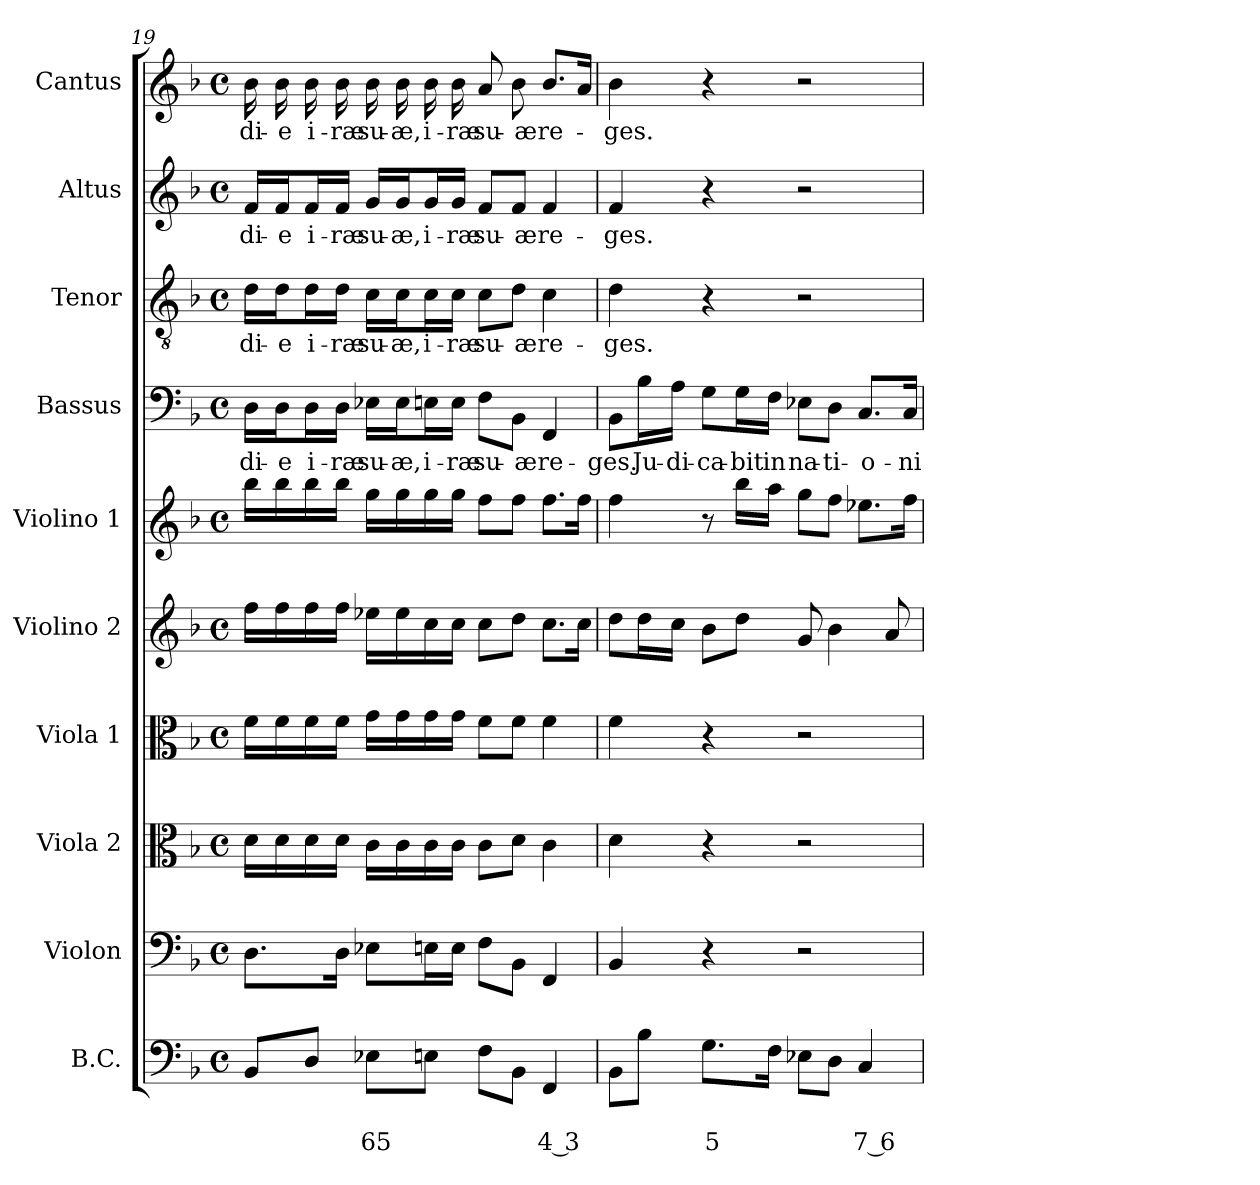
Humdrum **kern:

**kern	**text	**text	**kern	**kern	**kern	**kern	**kern	**kern	**text	**kern	**text	**kern	**text	**kern	**text
*part10	*part10	*part10	*part9	*part8	*part7	*part6	*part5	*part4	*part4	*part3	*part3	*part2	*part2	*part1	*part1
*staff10	*staff10	*staff10	*staff9	*staff8	*staff7	*staff6	*staff5	*staff4	*staff4	*staff3	*staff3	*staff2	*staff2	*staff1	*staff1
*I"B.C.	*	*	*I"Violon	*I"Viola 2	*I"Viola 1	*I"Violino 2	*I"Violino 1	*I"Bassus	*	*I"Tenor	*	*I"Altus	*	*I"Cantus	*
*I'B.C.	*	*	*I'Vn	*I'Va2	*I'Va1	*I'Vn2	*I'Vn1	*I'B	*	*I'T	*	*I'A	*	*I'C	*
*clefF4	*	*	*clefF4	*clefC3	*clefC3	*clefG2	*clefG2	*clefF4	*	*clefGv2	*	*clefG2	*	*clefG2	*
*k[b-]	*	*	*k[b-]	*k[b-]	*k[b-]	*k[b-]	*k[b-]	*k[b-]	*	*k[b-]	*	*k[b-]	*	*k[b-]	*
*F:	*	*	*F:	*F:	*F:	*F:	*F:	*F:	*	*F:	*	*F:	*	*F:	*
*M4/4	*	*	*M4/4	*M4/4	*M4/4	*M4/4	*M4/4	*M4/4	*	*M4/4	*	*M4/4	*	*M4/4	*
*met(c)	*	*	*met(c)	*met(c)	*met(c)	*met(c)	*met(c)	*met(c)	*	*met(c)	*	*met(c)	*	*met(c)	*
=19	=19	=19	=19	=19	=19	=19	=19	=19	=19	=19	=19	=19	=19	=19	=19
!	!	!	!	!	!	!	!	!	!LO:LY:b	!	!	!	!	!	!
!	!	!	!	!	!	!	!	!	!	!	!LO:LY:b	!	!	!	!
!	!	!	!	!	!	!	!	!	!	!	!	!	!LO:LY:b	!	!
!	!	!	!	!	!	!	!	!	!	!	!	!	!	!	!LO:LY:b
8BB-/L	.	.	8.D\L	16d\LL	16f\LL	16ff\LL	16bb-\LL	16D\LL	di-	16d\LL	di-	16f/LL	di-	16b-\	di-
!	!	!	!	!	!	!	!	!	!LO:LY:b	!	!	!	!	!	!
!	!	!	!	!	!	!	!	!	!	!	!LO:LY:b	!	!	!	!
!	!	!	!	!	!	!	!	!	!	!	!	!	!LO:LY:b	!	!
!	!	!	!	!	!	!	!	!	!	!	!	!	!	!	!LO:LY:b
.	.	.	.	16d\	16f\	16ff\	16bb-\	16D\J	-e	16d\J	-e	16f/J	-e	16b-\	-e
!	!	!	!	!	!	!	!	!	!LO:LY:b	!	!	!	!	!	!
!	!	!	!	!	!	!	!	!	!	!	!LO:LY:b	!	!	!	!
!	!	!	!	!	!	!	!	!	!	!	!	!	!LO:LY:b	!	!
!	!	!	!	!	!	!	!	!	!	!	!	!	!	!	!LO:LY:b
8D/J	.	.	.	16d\	16f\	16ff\	16bb-\	16D\L	i-	16d\L	i-	16f/L	i-	16b-\	i-
!	!	!	!	!	!	!	!	!	!LO:LY:b	!	!	!	!	!	!
!	!	!	!	!	!	!	!	!	!	!	!LO:LY:b	!	!	!	!
!	!	!	!	!	!	!	!	!	!	!	!	!	!LO:LY:b	!	!
!	!	!	!	!	!	!	!	!	!	!	!	!	!	!	!LO:LY:b
.	.	.	16D\Jk	16d\JJ	16f\JJ	16ff\JJ	16bb-\JJ	16D\JJ	-ræ	16d\JJ	-ræ	16f/JJ	-ræ	16b-\	-ræ
!	!	!LO:LY:b	!	!	!	!	!	!	!	!	!	!	!	!	!
!	!	!	!	!	!	!	!	!	!LO:LY:b	!	!	!	!	!	!
!	!	!	!	!	!	!	!	!	!	!	!LO:LY:b	!	!	!	!
!	!	!	!	!	!	!	!	!	!	!	!	!	!LO:LY:b	!	!
!	!	!	!	!	!	!	!	!	!	!	!	!	!	!	!LO:LY:b
8E-X\L	.	65	8E-X\L	16c\LL	16g\LL	16ee-X\LL	16gg\LL	16E-X\LL	su-	16c\LL	su-	16g/LL	su-	16b-\	su-
!	!	!	!	!	!	!	!	!	!LO:LY:b	!	!	!	!	!	!
!	!	!	!	!	!	!	!	!	!	!	!LO:LY:b	!	!	!	!
!	!	!	!	!	!	!	!	!	!	!	!	!	!LO:LY:b	!	!
!	!	!	!	!	!	!	!	!	!	!	!	!	!	!	!LO:LY:b
.	.	.	.	16c\	16g\	16ee-\	16gg\	16E-\J	-æ,	16c\J	-æ,	16g/J	-æ,	16b-\	-æ,
!	!	!	!	!	!	!	!	!	!LO:LY:b	!	!	!	!	!	!
!	!	!	!	!	!	!	!	!	!	!	!LO:LY:b	!	!	!	!
!	!	!	!	!	!	!	!	!	!	!	!	!	!LO:LY:b	!	!
!	!	!	!	!	!	!	!	!	!	!	!	!	!	!	!LO:LY:b
8En\J	.	.	16En\L	16c\	16g\	16cc\	16gg\	16En\L	i-	16c\L	i-	16g/L	i-	16b-\	i-
!	!	!	!	!	!	!	!	!	!LO:LY:b	!	!	!	!	!	!
!	!	!	!	!	!	!	!	!	!	!	!LO:LY:b	!	!	!	!
!	!	!	!	!	!	!	!	!	!	!	!	!	!LO:LY:b	!	!
!	!	!	!	!	!	!	!	!	!	!	!	!	!	!	!LO:LY:b
.	.	.	16E\JJ	16c\JJ	16g\JJ	16cc\JJ	16gg\JJ	16E\JJ	-ræ	16c\JJ	-ræ	16g/JJ	-ræ	16b-\	-ræ
!	!	!	!	!	!	!	!	!	!LO:LY:b	!	!	!	!	!	!
!	!	!	!	!	!	!	!	!	!	!	!LO:LY:b	!	!	!	!
!	!	!	!	!	!	!	!	!	!	!	!	!	!LO:LY:b	!	!
!	!	!	!	!	!	!	!	!	!	!	!	!	!	!	!LO:LY:b
8F\L	.	.	8F\L	8c\L	8f\L	8cc\L	8ff\L	8F\L	su-	8c\L	su-	8f/L	su-	8a/	su-
!	!	!	!	!	!	!	!	!	!LO:LY:b	!	!	!	!	!	!
!	!	!	!	!	!	!	!	!	!	!	!LO:LY:b	!	!	!	!
!	!	!	!	!	!	!	!	!	!	!	!	!	!LO:LY:b	!	!
!	!	!	!	!	!	!	!	!	!	!	!	!	!	!	!LO:LY:b
8BB-\J	.	.	8BB-\J	8d\J	8f\J	8dd\J	8ff\J	8BB-\J	-æ	8d\J	-æ	8f/J	-æ	8b-\	-æ
!	!	!LO:LY:b	!	!	!	!	!	!	!	!	!	!	!	!	!
!	!	!	!	!	!	!	!	!	!LO:LY:b	!	!	!	!	!	!
!	!	!	!	!	!	!	!	!	!	!	!LO:LY:b	!	!	!	!
!	!	!	!	!	!	!	!	!	!	!	!	!	!LO:LY:b	!	!
!	!	!	!	!	!	!	!	!	!	!	!	!	!	!	!LO:LY:b
4FF/	.	4 3	4FF/	4c\	4f\	8.cc\L	8.ff\L	4FF/	re-	4c\	re-	4f/	re-	8.b-/L	re-
.	.	.	.	.	.	16cc\Jk	16ff\Jk	.	.	.	.	.	.	16a/Jk	.
=20	=20	=20	=20	=20	=20	=20	=20	=20	=20	=20	=20	=20	=20	=20	=20
!	!	!	!	!	!	!	!	!	!LO:LY:b	!	!	!	!	!	!
!	!	!	!	!	!	!	!	!	!	!	!LO:LY:b	!	!	!	!
!	!	!	!	!	!	!	!	!	!	!	!	!	!LO:LY:b	!	!
!	!	!	!	!	!	!	!	!	!	!	!	!	!	!	!LO:LY:b
8BB-\L	.	.	4BB-/	4d\	4f\	8dd\L	4ff\	8BB-\L	-ges.	4d\	-ges.	4f/	-ges.	4b-\	-ges.
!	!	!	!	!	!	!	!	!	!LO:LY:b	!	!	!	!	!	!
8B-\J	.	.	.	.	.	16dd\L	.	16B-\L	Ju-	.	.	.	.	.	.
!	!	!	!	!	!	!	!	!	!LO:LY:b	!	!	!	!	!	!
.	.	.	.	.	.	16cc\JJ	.	16A\JJ	-di-	.	.	.	.	.	.
!	!	!LO:LY:b	!	!	!	!	!	!	!	!	!	!	!	!	!
!	!	!	!	!	!	!	!	!	!LO:LY:b	!	!	!	!	!	!
8.G\L	.	5	4r	4r	4r	8b-\L	8r	8G\L	-ca-	4r	.	4r	.	4r	.
!	!	!	!	!	!	!	!	!	!LO:LY:b	!	!	!	!	!	!
.	.	.	.	.	.	8dd\J	16bb-\LL	16G\L	-bit	.	.	.	.	.	.
!	!	!	!	!	!	!	!	!	!LO:LY:b	!	!	!	!	!	!
16F\Jk	.	.	.	.	.	.	16aa\JJ	16F\JJ	in	.	.	.	.	.	.
!	!	!	!	!	!	!	!	!	!LO:LY:b	!	!	!	!	!	!
8E-X\L	.	.	2r	2r	2r	8g/	8gg\L	8E-X\L	na-	2r	.	2r	.	2r	.
!	!	!	!	!	!	!	!	!	!LO:LY:b	!	!	!	!	!	!
8D\J	.	.	.	.	.	4b-\	8ff\J	8D\J	-ti-	.	.	.	.	.	.
!	!	!LO:LY:b	!	!	!	!	!	!	!	!	!	!	!	!	!
!	!	!	!	!	!	!	!	!	!LO:LY:b	!	!	!	!	!	!
4C/	.	7 6	.	.	.	.	8.ee-X\L	8.C/L	-o-	.	.	.	.	.	.
.	.	.	.	.	.	8a/	.	.	.	.	.	.	.	.	.
!	!	!	!	!	!	!	!	!	!LO:LY:b	!	!	!	!	!	!
.	.	.	.	.	.	.	16ff\Jk	16C/Jk	-ni-	.	.	.	.	.	.
=	=	=	=	=	=	=	=	=	=	=	=	=	=	=	=
*-	*-	*-	*-	*-	*-	*-	*-	*-	*-	*-	*-	*-	*-	*-	*-
